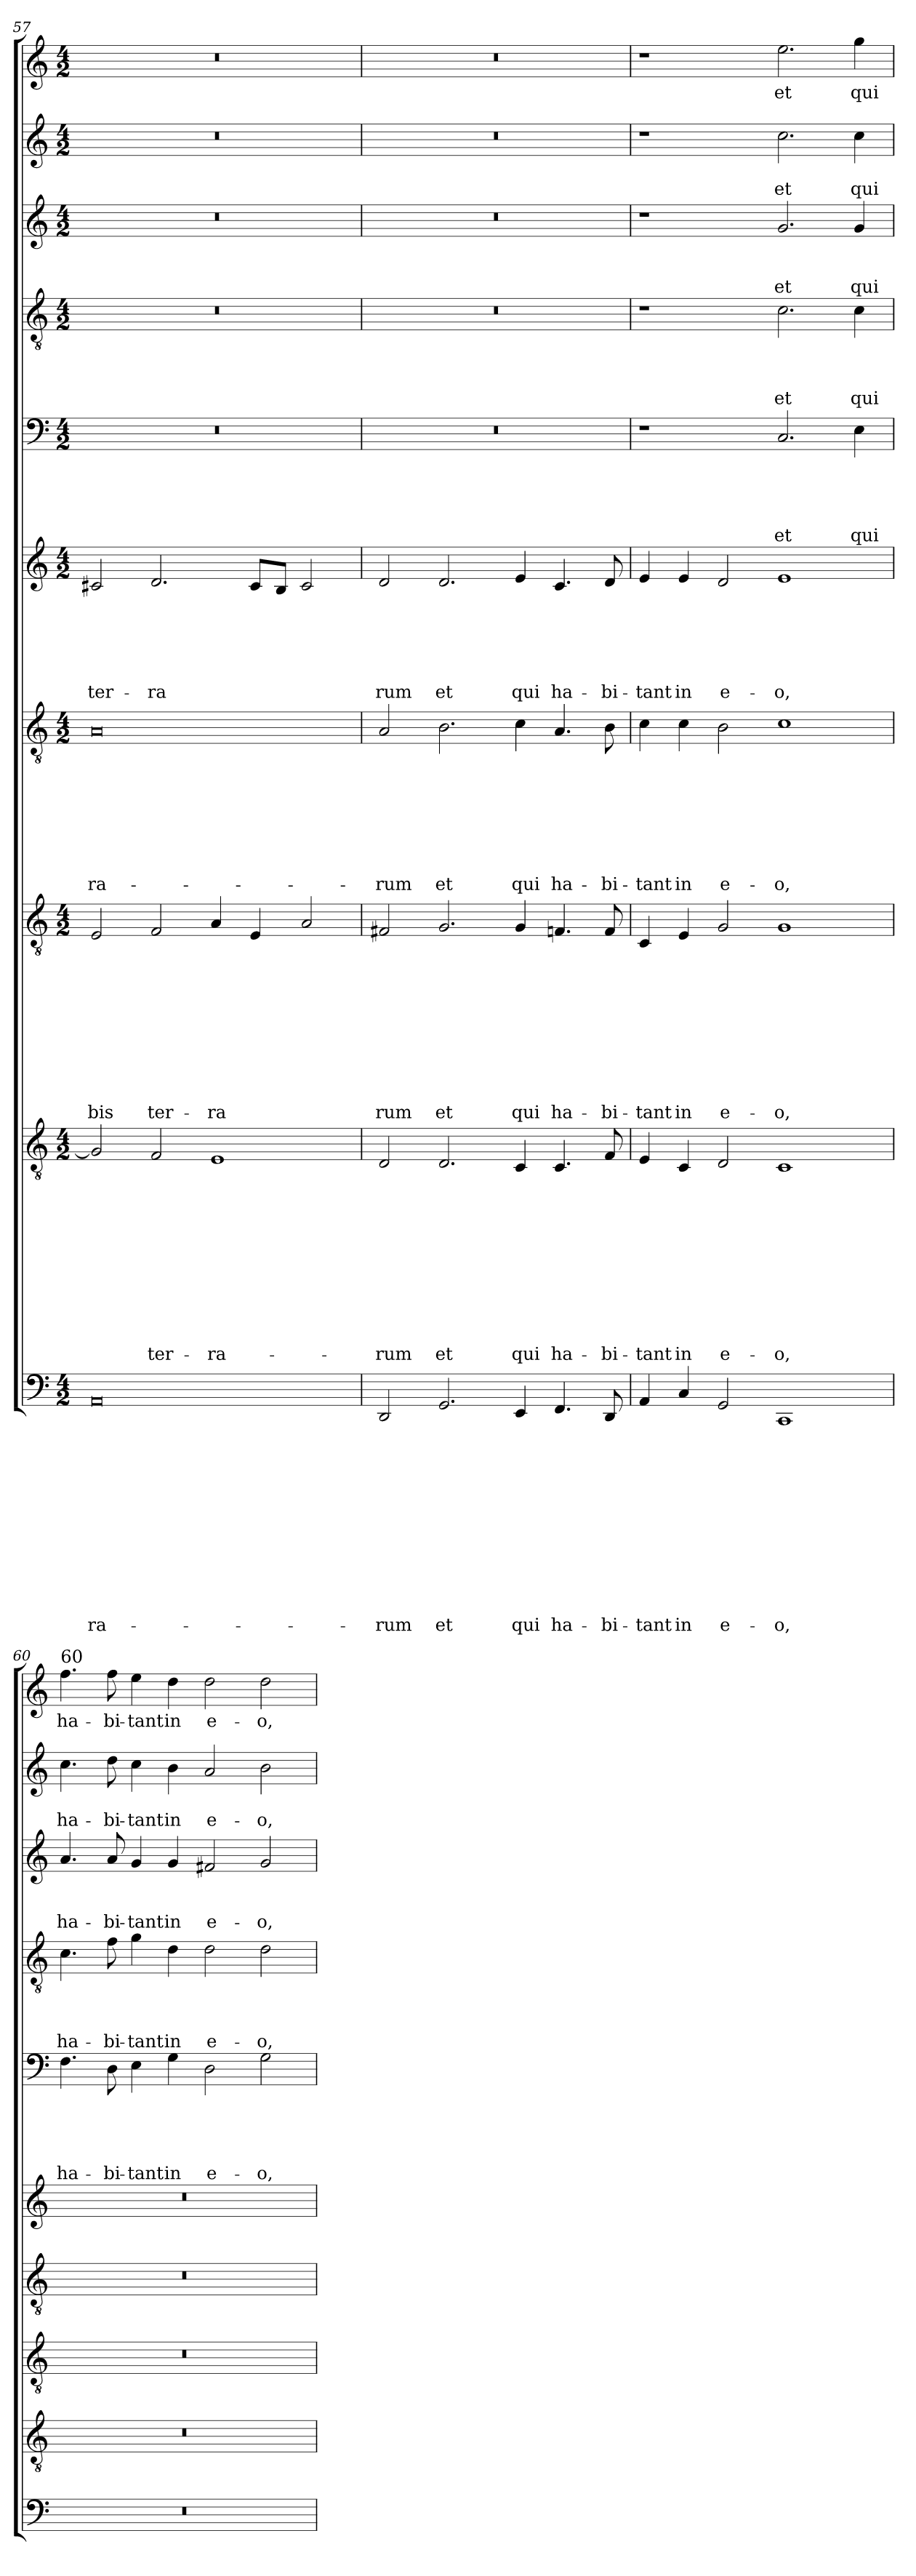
**kern	**text	**text	**text	**text	**text	**text	**text	**text	**text	**text	**text	**text	**kern	**text	**text	**text	**text	**text	**text	**text	**text	**text	**text	**text	**kern	**text	**text	**text	**text	**text	**text	**text	**text	**text	**text	**kern	**text	**text	**text	**text	**text	**text	**text	**text	**kern	**text	**text	**text	**text	**text	**text	**kern	**text	**text	**text	**text	**text	**kern	**text	**text	**text	**text	**kern	**text	**text	**text	**kern	**text	**text	**kern	**text
*part10	*part10	*part10	*part10	*part10	*part10	*part10	*part10	*part10	*part10	*part10	*part10	*part10	*part9	*part9	*part9	*part9	*part9	*part9	*part9	*part9	*part9	*part9	*part9	*part9	*part8	*part8	*part8	*part8	*part8	*part8	*part8	*part8	*part8	*part8	*part8	*part7	*part7	*part7	*part7	*part7	*part7	*part7	*part7	*part7	*part6	*part6	*part6	*part6	*part6	*part6	*part6	*part5	*part5	*part5	*part5	*part5	*part5	*part4	*part4	*part4	*part4	*part4	*part3	*part3	*part3	*part3	*part2	*part2	*part2	*part1	*part1
*staff10	*staff10	*staff10	*staff10	*staff10	*staff10	*staff10	*staff10	*staff10	*staff10	*staff10	*staff10	*staff10	*staff9	*staff9	*staff9	*staff9	*staff9	*staff9	*staff9	*staff9	*staff9	*staff9	*staff9	*staff9	*staff8	*staff8	*staff8	*staff8	*staff8	*staff8	*staff8	*staff8	*staff8	*staff8	*staff8	*staff7	*staff7	*staff7	*staff7	*staff7	*staff7	*staff7	*staff7	*staff7	*staff6	*staff6	*staff6	*staff6	*staff6	*staff6	*staff6	*staff5	*staff5	*staff5	*staff5	*staff5	*staff5	*staff4	*staff4	*staff4	*staff4	*staff4	*staff3	*staff3	*staff3	*staff3	*staff2	*staff2	*staff2	*staff1	*staff1
*clefF4	*	*	*	*	*	*	*	*	*	*	*	*	*clefGv2	*	*	*	*	*	*	*	*	*	*	*	*clefGv2	*	*	*	*	*	*	*	*	*	*	*clefGv2	*	*	*	*	*	*	*	*	*clefG2	*	*	*	*	*	*	*clefF4	*	*	*	*	*	*clefGv2	*	*	*	*	*clefG2	*	*	*	*clefG2	*	*	*clefG2	*
*k[]	*	*	*	*	*	*	*	*	*	*	*	*	*k[]	*	*	*	*	*	*	*	*	*	*	*	*k[]	*	*	*	*	*	*	*	*	*	*	*k[]	*	*	*	*	*	*	*	*	*k[]	*	*	*	*	*	*	*k[]	*	*	*	*	*	*k[]	*	*	*	*	*k[]	*	*	*	*k[]	*	*	*k[]	*
*C:	*	*	*	*	*	*	*	*	*	*	*	*	*C:	*	*	*	*	*	*	*	*	*	*	*	*C:	*	*	*	*	*	*	*	*	*	*	*C:	*	*	*	*	*	*	*	*	*C:	*	*	*	*	*	*	*C:	*	*	*	*	*	*C:	*	*	*	*	*C:	*	*	*	*C:	*	*	*C:	*
*M4/2	*	*	*	*	*	*	*	*	*	*	*	*	*M4/2	*	*	*	*	*	*	*	*	*	*	*	*M4/2	*	*	*	*	*	*	*	*	*	*	*M4/2	*	*	*	*	*	*	*	*	*M4/2	*	*	*	*	*	*	*M4/2	*	*	*	*	*	*M4/2	*	*	*	*	*M4/2	*	*	*	*M4/2	*	*	*M4/2	*
=57	=57	=57	=57	=57	=57	=57	=57	=57	=57	=57	=57	=57	=57	=57	=57	=57	=57	=57	=57	=57	=57	=57	=57	=57	=57	=57	=57	=57	=57	=57	=57	=57	=57	=57	=57	=57	=57	=57	=57	=57	=57	=57	=57	=57	=57	=57	=57	=57	=57	=57	=57	=57	=57	=57	=57	=57	=57	=57	=57	=57	=57	=57	=57	=57	=57	=57	=57	=57	=57	=57	=57
!	!	!	!	!	!	!	!	!	!	!	!	!LO:LY:b	!	!	!	!	!	!	!	!	!	!	!	!	!	!	!	!	!	!	!	!	!	!	!LO:LY:b	!	!	!	!	!	!	!	!	!LO:LY:b	!	!	!	!	!	!	!LO:LY:b	!	!	!	!	!	!	!	!	!	!	!	!	!	!	!	!	!	!	!	!
0AA	.	.	.	.	.	.	.	.	.	.	.	-ra-	2G/]	.	.	.	.	.	.	.	.	.	.	.	2E/	.	.	.	.	.	.	.	.	.	-bis	0A	.	.	.	.	.	.	.	-ra-	2c#X/	.	.	.	.	.	ter-	0r	.	.	.	.	.	0r	.	.	.	.	0r	.	.	.	0r	.	.	0r	.
!	!	!	!	!	!	!	!	!	!	!	!	!	!	!	!	!	!	!	!	!	!	!	!	!LO:LY:b	!	!	!	!	!	!	!	!	!	!	!LO:LY:b	!	!	!	!	!	!	!	!	!	!	!	!	!	!	!	!LO:LY:b	!	!	!	!	!	!	!	!	!	!	!	!	!	!	!	!	!	!	!	!
.	.	.	.	.	.	.	.	.	.	.	.	.	2F/	.	.	.	.	.	.	.	.	.	.	ter-	2F/	.	.	.	.	.	.	.	.	.	ter-	.	.	.	.	.	.	.	.	.	2.d/	.	.	.	.	.	-ra	.	.	.	.	.	.	.	.	.	.	.	.	.	.	.	.	.	.	.	.
!	!	!	!	!	!	!	!	!	!	!	!	!	!	!	!	!	!	!	!	!	!	!	!	!LO:LY:b	!	!	!	!	!	!	!	!	!	!	!LO:LY:b	!	!	!	!	!	!	!	!	!	!	!	!	!	!	!	!	!	!	!	!	!	!	!	!	!	!	!	!	!	!	!	!	!	!	!	!
.	.	.	.	.	.	.	.	.	.	.	.	.	1E	.	.	.	.	.	.	.	.	.	.	-ra-	4A/	.	.	.	.	.	.	.	.	.	-ra	.	.	.	.	.	.	.	.	.	.	.	.	.	.	.	.	.	.	.	.	.	.	.	.	.	.	.	.	.	.	.	.	.	.	.	.
!	!	!	!	!	!	!	!	!	!	!	!	!	!	!	!	!	!	!	!	!	!	!	!	!	!	!	!	!	!	!	!	!	!	!	!LO:LY:b	!	!	!	!	!	!	!	!	!	!	!	!	!	!	!	!LO:LY:b	!	!	!	!	!	!	!	!	!	!	!	!	!	!	!	!	!	!	!	!
.	.	.	.	.	.	.	.	.	.	.	.	.	.	.	.	.	.	.	.	.	.	.	.	.	4E/	.	.	.	.	.	.	.	.	.	­	.	.	.	.	.	.	.	.	.	8c#/L	.	.	.	.	.	­	.	.	.	.	.	.	.	.	.	.	.	.	.	.	.	.	.	.	.	.
.	.	.	.	.	.	.	.	.	.	.	.	.	.	.	.	.	.	.	.	.	.	.	.	.	.	.	.	.	.	.	.	.	.	.	.	.	.	.	.	.	.	.	.	.	8B/J	.	.	.	.	.	.	.	.	.	.	.	.	.	.	.	.	.	.	.	.	.	.	.	.	.	.
!	!	!	!	!	!	!	!	!	!	!	!	!	!	!	!	!	!	!	!	!	!	!	!	!	!	!	!	!	!	!	!	!	!	!	!LO:LY:b	!	!	!	!	!	!	!	!	!	!	!	!	!	!	!	!LO:LY:b	!	!	!	!	!	!	!	!	!	!	!	!	!	!	!	!	!	!	!	!
.	.	.	.	.	.	.	.	.	.	.	.	.	.	.	.	.	.	.	.	.	.	.	.	.	2A/	.	.	.	.	.	.	.	.	.	­	.	.	.	.	.	.	.	.	.	2c#/	.	.	.	.	.	­	.	.	.	.	.	.	.	.	.	.	.	.	.	.	.	.	.	.	.	.
=58	=58	=58	=58	=58	=58	=58	=58	=58	=58	=58	=58	=58	=58	=58	=58	=58	=58	=58	=58	=58	=58	=58	=58	=58	=58	=58	=58	=58	=58	=58	=58	=58	=58	=58	=58	=58	=58	=58	=58	=58	=58	=58	=58	=58	=58	=58	=58	=58	=58	=58	=58	=58	=58	=58	=58	=58	=58	=58	=58	=58	=58	=58	=58	=58	=58	=58	=58	=58	=58	=58	=58
!	!	!	!	!	!	!	!	!	!	!	!	!LO:LY:b	!	!	!	!	!	!	!	!	!	!	!	!LO:LY:b	!	!	!	!	!	!	!	!	!	!	!LO:LY:b	!	!	!	!	!	!	!	!	!LO:LY:b	!	!	!	!	!	!	!LO:LY:b	!	!	!	!	!	!	!	!	!	!	!	!	!	!	!	!	!	!	!	!
2DD/	.	.	.	.	.	.	.	.	.	.	.	-rum	2D/	.	.	.	.	.	.	.	.	.	.	-rum	2F#X/	.	.	.	.	.	.	.	.	.	rum	2A/	.	.	.	.	.	.	.	-rum	2d/	.	.	.	.	.	rum	0r	.	.	.	.	.	0r	.	.	.	.	0r	.	.	.	0r	.	.	0r	.
!	!	!	!	!	!	!	!	!	!	!	!	!LO:LY:b	!	!	!	!	!	!	!	!	!	!	!	!LO:LY:b	!	!	!	!	!	!	!	!	!	!	!LO:LY:b	!	!	!	!	!	!	!	!	!LO:LY:b	!	!	!	!	!	!	!LO:LY:b	!	!	!	!	!	!	!	!	!	!	!	!	!	!	!	!	!	!	!	!
2.GG/	.	.	.	.	.	.	.	.	.	.	.	et	2.D/	.	.	.	.	.	.	.	.	.	.	et	2.G/	.	.	.	.	.	.	.	.	.	et	2.B\	.	.	.	.	.	.	.	et	2.d/	.	.	.	.	.	et	.	.	.	.	.	.	.	.	.	.	.	.	.	.	.	.	.	.	.	.
!	!	!	!	!	!	!	!	!	!	!	!	!LO:LY:b	!	!	!	!	!	!	!	!	!	!	!	!LO:LY:b	!	!	!	!	!	!	!	!	!	!	!LO:LY:b	!	!	!	!	!	!	!	!	!LO:LY:b	!	!	!	!	!	!	!LO:LY:b	!	!	!	!	!	!	!	!	!	!	!	!	!	!	!	!	!	!	!	!
4EE/	.	.	.	.	.	.	.	.	.	.	.	qui	4C/	.	.	.	.	.	.	.	.	.	.	qui	4G/	.	.	.	.	.	.	.	.	.	qui	4c\	.	.	.	.	.	.	.	qui	4e/	.	.	.	.	.	qui	.	.	.	.	.	.	.	.	.	.	.	.	.	.	.	.	.	.	.	.
!	!	!	!	!	!	!	!	!	!	!	!	!LO:LY:b	!	!	!	!	!	!	!	!	!	!	!	!LO:LY:b	!	!	!	!	!	!	!	!	!	!	!LO:LY:b	!	!	!	!	!	!	!	!	!LO:LY:b	!	!	!	!	!	!	!LO:LY:b	!	!	!	!	!	!	!	!	!	!	!	!	!	!	!	!	!	!	!	!
4.FF/	.	.	.	.	.	.	.	.	.	.	.	ha-	4.C/	.	.	.	.	.	.	.	.	.	.	ha-	4.Fn/	.	.	.	.	.	.	.	.	.	ha-	4.A/	.	.	.	.	.	.	.	ha-	4.c/	.	.	.	.	.	ha-	.	.	.	.	.	.	.	.	.	.	.	.	.	.	.	.	.	.	.	.
!	!	!	!	!	!	!	!	!	!	!	!	!LO:LY:b	!	!	!	!	!	!	!	!	!	!	!	!LO:LY:b	!	!	!	!	!	!	!	!	!	!	!LO:LY:b	!	!	!	!	!	!	!	!	!LO:LY:b	!	!	!	!	!	!	!LO:LY:b	!	!	!	!	!	!	!	!	!	!	!	!	!	!	!	!	!	!	!	!
8DD/	.	.	.	.	.	.	.	.	.	.	.	-bi-	8F/	.	.	.	.	.	.	.	.	.	.	-bi-	8F/	.	.	.	.	.	.	.	.	.	-bi-	8B\	.	.	.	.	.	.	.	-bi-	8d/	.	.	.	.	.	-bi-	.	.	.	.	.	.	.	.	.	.	.	.	.	.	.	.	.	.	.	.
=59	=59	=59	=59	=59	=59	=59	=59	=59	=59	=59	=59	=59	=59	=59	=59	=59	=59	=59	=59	=59	=59	=59	=59	=59	=59	=59	=59	=59	=59	=59	=59	=59	=59	=59	=59	=59	=59	=59	=59	=59	=59	=59	=59	=59	=59	=59	=59	=59	=59	=59	=59	=59	=59	=59	=59	=59	=59	=59	=59	=59	=59	=59	=59	=59	=59	=59	=59	=59	=59	=59	=59
!	!	!	!	!	!	!	!	!	!	!	!	!LO:LY:b	!	!	!	!	!	!	!	!	!	!	!	!LO:LY:b	!	!	!	!	!	!	!	!	!	!	!LO:LY:b	!	!	!	!	!	!	!	!	!LO:LY:b	!	!	!	!	!	!	!LO:LY:b	!	!	!	!	!	!	!	!	!	!	!	!	!	!	!	!	!	!	!	!
4AA/	.	.	.	.	.	.	.	.	.	.	.	-tant	4E/	.	.	.	.	.	.	.	.	.	.	-tant	4C/	.	.	.	.	.	.	.	.	.	-tant	4c\	.	.	.	.	.	.	.	-tant	4e/	.	.	.	.	.	-tant	1r	.	.	.	.	.	1r	.	.	.	.	1r	.	.	.	1r	.	.	1r	.
!	!	!	!	!	!	!	!	!	!	!	!	!LO:LY:b	!	!	!	!	!	!	!	!	!	!	!	!LO:LY:b	!	!	!	!	!	!	!	!	!	!	!LO:LY:b	!	!	!	!	!	!	!	!	!LO:LY:b	!	!	!	!	!	!	!LO:LY:b	!	!	!	!	!	!	!	!	!	!	!	!	!	!	!	!	!	!	!	!
4C/	.	.	.	.	.	.	.	.	.	.	.	in	4C/	.	.	.	.	.	.	.	.	.	.	in	4E/	.	.	.	.	.	.	.	.	.	in	4c\	.	.	.	.	.	.	.	in	4e/	.	.	.	.	.	in	.	.	.	.	.	.	.	.	.	.	.	.	.	.	.	.	.	.	.	.
!	!	!	!	!	!	!	!	!	!	!	!	!LO:LY:b	!	!	!	!	!	!	!	!	!	!	!	!LO:LY:b	!	!	!	!	!	!	!	!	!	!	!LO:LY:b	!	!	!	!	!	!	!	!	!LO:LY:b	!	!	!	!	!	!	!LO:LY:b	!	!	!	!	!	!	!	!	!	!	!	!	!	!	!	!	!	!	!	!
2GG/	.	.	.	.	.	.	.	.	.	.	.	e-	2D/	.	.	.	.	.	.	.	.	.	.	e-	2G/	.	.	.	.	.	.	.	.	.	e-	2B\	.	.	.	.	.	.	.	e-	2d/	.	.	.	.	.	e-	.	.	.	.	.	.	.	.	.	.	.	.	.	.	.	.	.	.	.	.
!	!	!	!	!	!	!	!	!	!	!	!	!LO:LY:b	!	!	!	!	!	!	!	!	!	!	!	!LO:LY:b	!	!	!	!	!	!	!	!	!	!	!LO:LY:b	!	!	!	!	!	!	!	!	!LO:LY:b	!	!	!	!	!	!	!LO:LY:b	!	!	!	!	!	!LO:LY:b	!	!	!	!	!LO:LY:b	!	!	!	!LO:LY:b	!	!	!LO:LY:b	!	!LO:LY:b
1CC	.	.	.	.	.	.	.	.	.	.	.	-o,	1C	.	.	.	.	.	.	.	.	.	.	-o,	1G	.	.	.	.	.	.	.	.	.	-o,	1c	.	.	.	.	.	.	.	-o,	1e	.	.	.	.	.	-o,	2.C/	.	.	.	.	et	2.c\	.	.	.	et	2.g/	.	.	et	2.cc\	.	et	2.ee\	et
!	!	!	!	!	!	!	!	!	!	!	!	!	!	!	!	!	!	!	!	!	!	!	!	!	!	!	!	!	!	!	!	!	!	!	!	!	!	!	!	!	!	!	!	!	!	!	!	!	!	!	!	!	!	!	!	!	!LO:LY:b	!	!	!	!	!LO:LY:b	!	!	!	!LO:LY:b	!	!	!LO:LY:b	!	!LO:LY:b
.	.	.	.	.	.	.	.	.	.	.	.	.	.	.	.	.	.	.	.	.	.	.	.	.	.	.	.	.	.	.	.	.	.	.	.	.	.	.	.	.	.	.	.	.	.	.	.	.	.	.	.	4E\	.	.	.	.	qui	4c\	.	.	.	qui	4g/	.	.	qui	4cc\	.	qui	4gg\	qui
!!LO:PB:g=z
=60	=60	=60	=60	=60	=60	=60	=60	=60	=60	=60	=60	=60	=60	=60	=60	=60	=60	=60	=60	=60	=60	=60	=60	=60	=60	=60	=60	=60	=60	=60	=60	=60	=60	=60	=60	=60	=60	=60	=60	=60	=60	=60	=60	=60	=60	=60	=60	=60	=60	=60	=60	=60	=60	=60	=60	=60	=60	=60	=60	=60	=60	=60	=60	=60	=60	=60	=60	=60	=60	=60	=60
!	!	!	!	!	!	!	!	!	!	!	!	!	!	!	!	!	!	!	!	!	!	!	!	!	!	!	!	!	!	!	!	!	!	!	!	!	!	!	!	!	!	!	!	!	!	!	!	!	!	!	!	!	!	!	!	!	!	!	!	!	!	!	!	!	!	!	!	!	!	!LO:TX:a:t=60	!
!	!	!	!	!	!	!	!	!	!	!	!	!	!	!	!	!	!	!	!	!	!	!	!	!	!	!	!	!	!	!	!	!	!	!	!	!	!	!	!	!	!	!	!	!	!	!	!	!	!	!	!	!	!	!	!	!	!LO:LY:b	!	!	!	!	!LO:LY:b	!	!	!	!LO:LY:b	!	!	!LO:LY:b	!	!LO:LY:b
0r	.	.	.	.	.	.	.	.	.	.	.	.	0r	.	.	.	.	.	.	.	.	.	.	.	0r	.	.	.	.	.	.	.	.	.	.	0r	.	.	.	.	.	.	.	.	0r	.	.	.	.	.	.	4.F\	.	.	.	.	ha-	4.c\	.	.	.	ha-	4.a/	.	.	ha-	4.cc\	.	ha-	4.ff\	ha-
!	!	!	!	!	!	!	!	!	!	!	!	!	!	!	!	!	!	!	!	!	!	!	!	!	!	!	!	!	!	!	!	!	!	!	!	!	!	!	!	!	!	!	!	!	!	!	!	!	!	!	!	!	!	!	!	!	!LO:LY:b	!	!	!	!	!LO:LY:b	!	!	!	!LO:LY:b	!	!	!LO:LY:b	!	!LO:LY:b
.	.	.	.	.	.	.	.	.	.	.	.	.	.	.	.	.	.	.	.	.	.	.	.	.	.	.	.	.	.	.	.	.	.	.	.	.	.	.	.	.	.	.	.	.	.	.	.	.	.	.	.	8D\	.	.	.	.	-bi-	8f\	.	.	.	-bi-	8a/	.	.	-bi-	8dd\	.	-bi-	8ff\	-bi-
!	!	!	!	!	!	!	!	!	!	!	!	!	!	!	!	!	!	!	!	!	!	!	!	!	!	!	!	!	!	!	!	!	!	!	!	!	!	!	!	!	!	!	!	!	!	!	!	!	!	!	!	!	!	!	!	!	!LO:LY:b	!	!	!	!	!LO:LY:b	!	!	!	!LO:LY:b	!	!	!LO:LY:b	!	!LO:LY:b
.	.	.	.	.	.	.	.	.	.	.	.	.	.	.	.	.	.	.	.	.	.	.	.	.	.	.	.	.	.	.	.	.	.	.	.	.	.	.	.	.	.	.	.	.	.	.	.	.	.	.	.	4E\	.	.	.	.	-tant	4g\	.	.	.	-tant	4g/	.	.	-tant	4cc\	.	-tant	4ee\	-tant
!	!	!	!	!	!	!	!	!	!	!	!	!	!	!	!	!	!	!	!	!	!	!	!	!	!	!	!	!	!	!	!	!	!	!	!	!	!	!	!	!	!	!	!	!	!	!	!	!	!	!	!	!	!	!	!	!	!LO:LY:b	!	!	!	!	!LO:LY:b	!	!	!	!LO:LY:b	!	!	!LO:LY:b	!	!LO:LY:b
.	.	.	.	.	.	.	.	.	.	.	.	.	.	.	.	.	.	.	.	.	.	.	.	.	.	.	.	.	.	.	.	.	.	.	.	.	.	.	.	.	.	.	.	.	.	.	.	.	.	.	.	4G\	.	.	.	.	in	4d\	.	.	.	in	4g/	.	.	in	4b\	.	in	4dd\	in
!	!	!	!	!	!	!	!	!	!	!	!	!	!	!	!	!	!	!	!	!	!	!	!	!	!	!	!	!	!	!	!	!	!	!	!	!	!	!	!	!	!	!	!	!	!	!	!	!	!	!	!	!	!	!	!	!	!LO:LY:b	!	!	!	!	!LO:LY:b	!	!	!	!LO:LY:b	!	!	!LO:LY:b	!	!LO:LY:b
.	.	.	.	.	.	.	.	.	.	.	.	.	.	.	.	.	.	.	.	.	.	.	.	.	.	.	.	.	.	.	.	.	.	.	.	.	.	.	.	.	.	.	.	.	.	.	.	.	.	.	.	2D\	.	.	.	.	e-	2d\	.	.	.	e-	2f#X/	.	.	e-	2a/	.	e-	2dd\	e-
!	!	!	!	!	!	!	!	!	!	!	!	!	!	!	!	!	!	!	!	!	!	!	!	!	!	!	!	!	!	!	!	!	!	!	!	!	!	!	!	!	!	!	!	!	!	!	!	!	!	!	!	!	!	!	!	!	!LO:LY:b	!	!	!	!	!LO:LY:b	!	!	!	!LO:LY:b	!	!	!LO:LY:b	!	!LO:LY:b
.	.	.	.	.	.	.	.	.	.	.	.	.	.	.	.	.	.	.	.	.	.	.	.	.	.	.	.	.	.	.	.	.	.	.	.	.	.	.	.	.	.	.	.	.	.	.	.	.	.	.	.	2G\	.	.	.	.	-o,	2d\	.	.	.	-o,	2g/	.	.	-o,	2b\	.	-o,	2dd\	-o,
=	=	=	=	=	=	=	=	=	=	=	=	=	=	=	=	=	=	=	=	=	=	=	=	=	=	=	=	=	=	=	=	=	=	=	=	=	=	=	=	=	=	=	=	=	=	=	=	=	=	=	=	=	=	=	=	=	=	=	=	=	=	=	=	=	=	=	=	=	=	=	=
*-	*-	*-	*-	*-	*-	*-	*-	*-	*-	*-	*-	*-	*-	*-	*-	*-	*-	*-	*-	*-	*-	*-	*-	*-	*-	*-	*-	*-	*-	*-	*-	*-	*-	*-	*-	*-	*-	*-	*-	*-	*-	*-	*-	*-	*-	*-	*-	*-	*-	*-	*-	*-	*-	*-	*-	*-	*-	*-	*-	*-	*-	*-	*-	*-	*-	*-	*-	*-	*-	*-	*-
